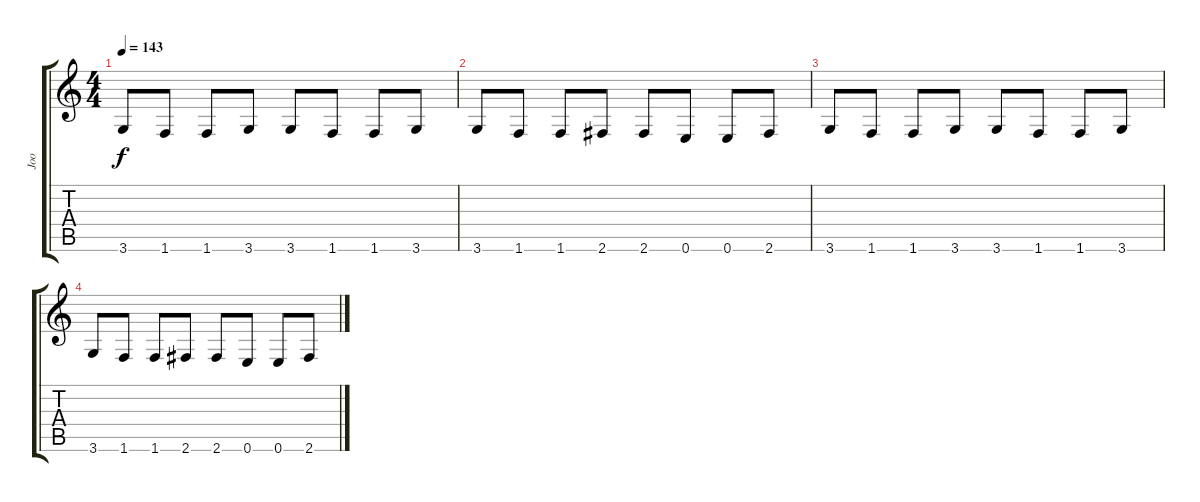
\track ("Joo" "Joo") {instrument distortionguitar}
\staff {score tabs}
\tuning (E4 B3 G3 D3 A2 E2) {hide}
\ts (4 4)
\tempo 143
\clef g2
\ks c
3.6.8{dy f} 1.6.8 1.6.8 3.6.8 3.6.8 1.6.8 1.6.8 3.6.8 |
3.6.8 1.6.8 1.6.8 2.6.8 2.6.8 0.6.8 0.6.8 2.6.8 |
3.6.8 1.6.8 1.6.8 3.6.8 3.6.8 1.6.8 1.6.8 3.6.8 |
3.6.8 1.6.8 1.6.8 2.6.8 2.6.8 0.6.8 0.6.8 2.6.8
